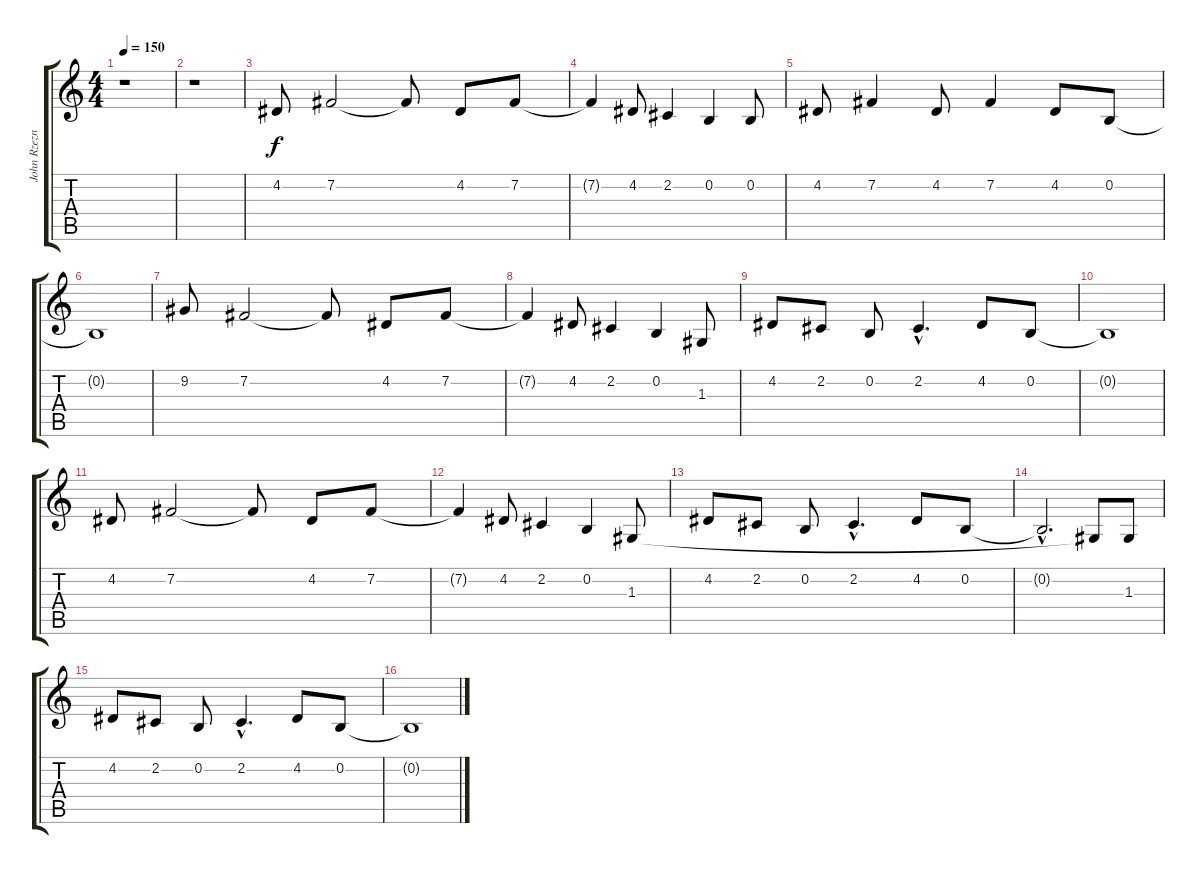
\track ("John Rzeznik - Lead Voice" "John Rzezn") {instrument electricgrandpiano}
\staff {score tabs}
\tuning (E4 B3 G3 D3 A2 E2) {hide}
\ts (4 4)
\tempo 150
\clef g2
\ks c
r.1{dy f} |
r.1 |
4.2.8 7.2.2 7.2{t}.8 4.2.8 7.2.8 |
7.2{t}.4 4.2.8 2.2.4 0.2.4 0.2.8 |
4.2.8 7.2.4 4.2.8 7.2.4 4.2.8 0.2.8 |
0.2{t}.1 |
9.2.8 7.2.2 7.2{t}.8 4.2.8 7.2.8 |
7.2{t}.4 4.2.8 2.2.4 0.2.4 1.3.8 |
4.2.8 2.2.8 0.2.8 2.2{hac}.4{d} 4.2.8 0.2.8 |
0.2{t}.1 |
4.2.8 7.2.2 7.2{t}.8 4.2.8 7.2.8 |
7.2{t}.4 4.2.8 2.2.4 0.2.4 1.3.8 |
4.2.8 2.2.8 0.2.8 2.2{hac}.4{d} 4.2.8 0.2.8 |
0.2{hac t}.2{d} 1.3{t}.8 1.3.8 |
4.2.8 2.2.8 0.2.8 2.2{hac}.4{d} 4.2.8 0.2.8 |
0.2{t}.1
